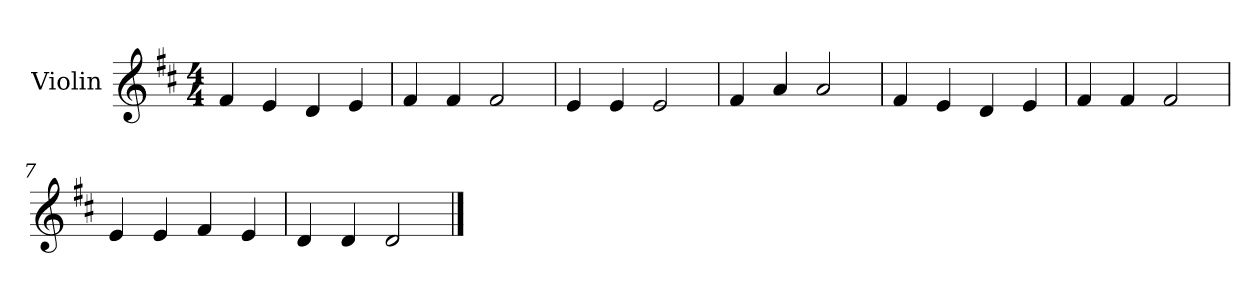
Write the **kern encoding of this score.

**kern
*part1
*staff1
*I"Violin
*I'Vln.
*clefG2
*k[f#c#]
*D:
*M4/4
=1
4f#/
4e/
4d/
4e/
=2
4f#/
4f#/
2f#/
=3
4e/
4e/
2e/
=4
4f#/
4a/
2a/
!!LO:LB:g=z
=5
4f#/
4e/
4d/
4e/
=6
4f#/
4f#/
2f#/
=7
4e/
4e/
4f#/
4e/
=8
4d/
4d/
2d/
==
*-
